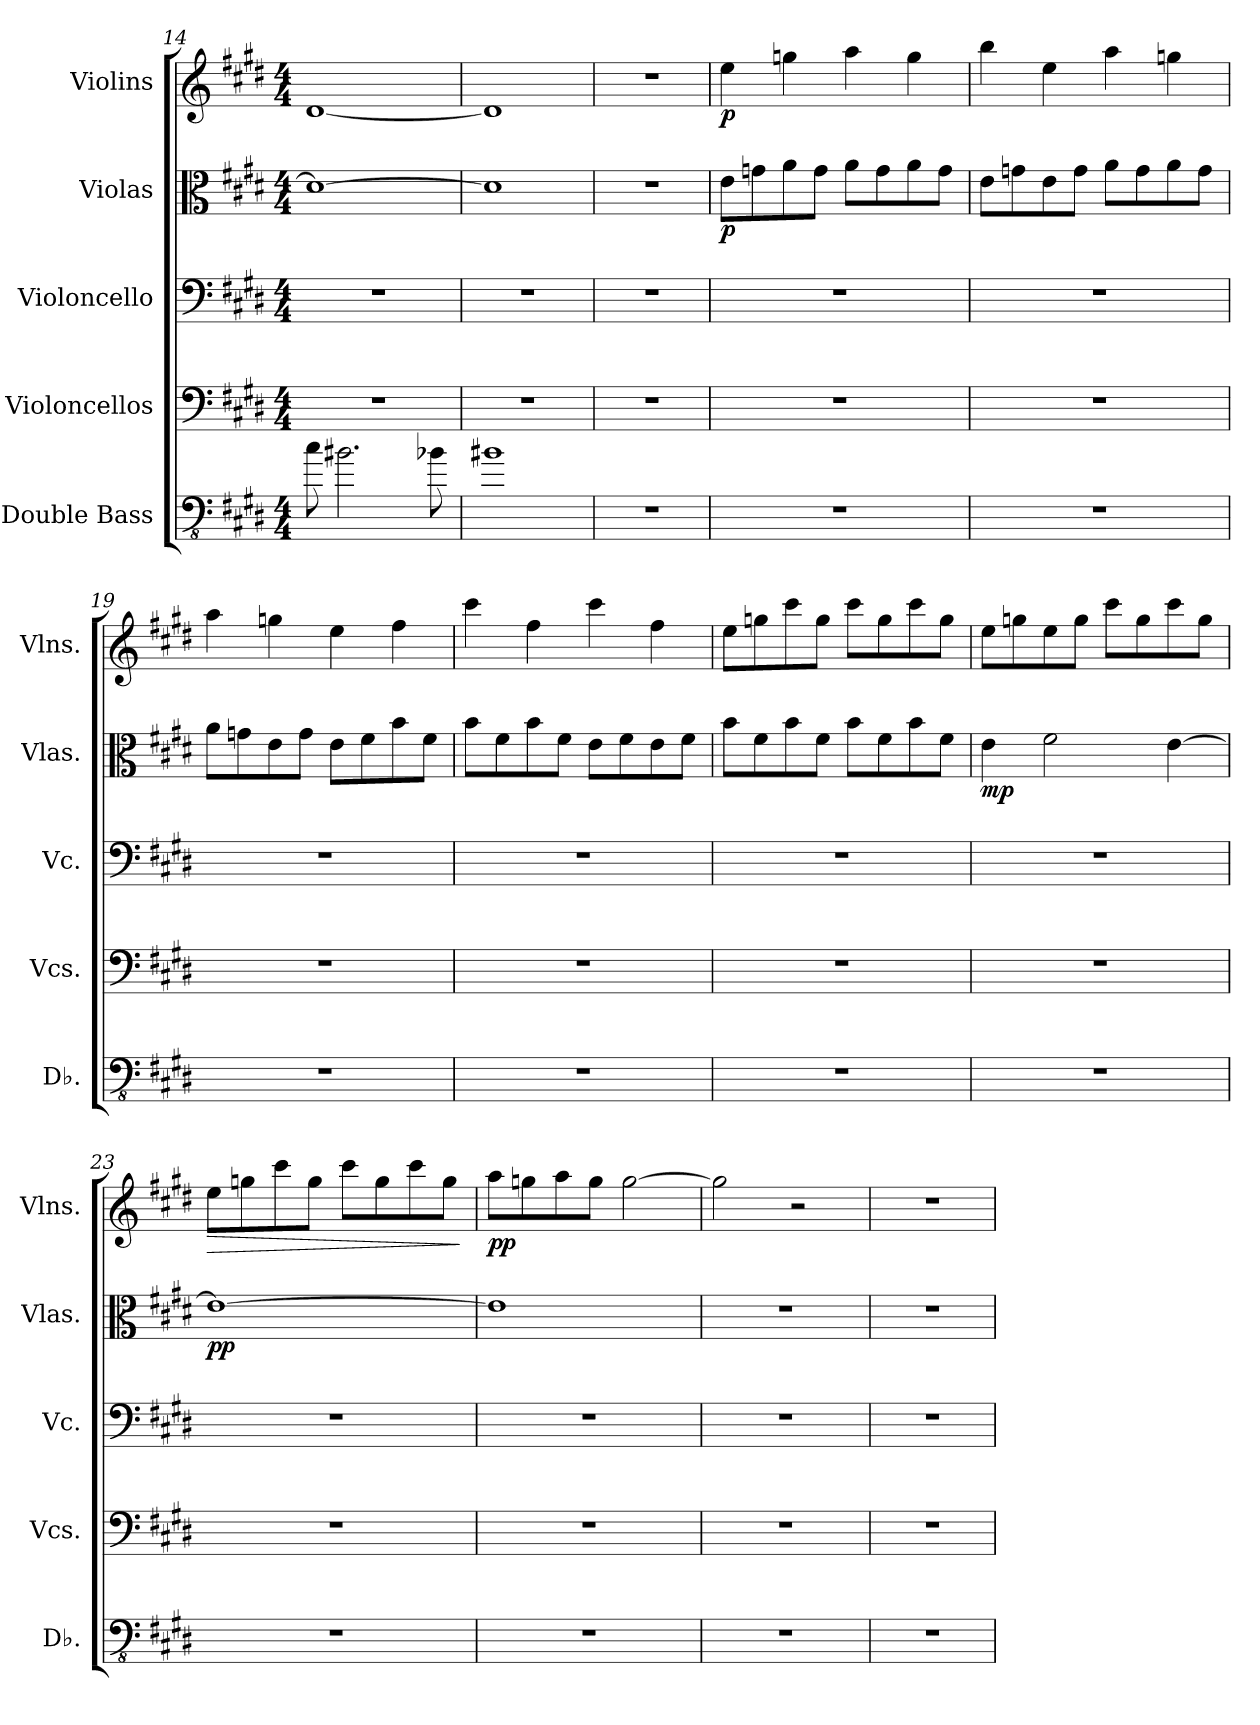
**kern	**kern	**kern	**kern	**dynam	**kern	**dynam
*part5	*part4	*part3	*part2	*part2	*part1	*part1
*staff5	*staff4	*staff3	*staff2	*staff2	*staff1	*staff1
*I"Double Bass	*I"Violoncellos	*I"Violoncello	*I"Violas	*	*I"Violins	*
*I'Db.	*I'Vcs.	*I'Vc.	*I'Vlas.	*	*I'Vlns.	*
*clefFv4	*clefF4	*clefF4	*clefC3	*	*clefG2	*
*ITrd7c12	*	*	*	*	*	*
*k[f#c#g#d#]	*k[f#c#g#d#]	*k[f#c#g#d#]	*k[f#c#g#d#]	*	*k[f#c#g#d#]	*
*M4/4	*M4/4	*M4/4	*M4/4	*	*M4/4	*
=14	=14	=14	=14	=14	=14	=14
8C#\	1r	1r	1d#_	.	[1d#	.
2.BB#X\	.	.	.	.	.	.
8BB-X\	.	.	.	.	.	.
=15	=15	=15	=15	=15	=15	=15
1BB#X	1r	1r	1d#]	.	1d#]	.
=16	=16	=16	=16	=16	=16	=16
1r	1r	1r	1r	.	1r	.
=17	=17	=17	=17	=17	=17	=17
!	!	!	!	!LO:DY:b	!	!LO:DY:b
1r	1r	1r	8e\L	p	4ee\	p
.	.	.	8gn\	.	.	.
.	.	.	8a\	.	4ggn\	.
.	.	.	8g\J	.	.	.
.	.	.	8a\L	.	4aa\	.
.	.	.	8g\	.	.	.
.	.	.	8a\	.	4gg\	.
.	.	.	8g\J	.	.	.
!!LO:PB:g=z
=18	=18	=18	=18	=18	=18	=18
1r	1r	1r	8e\L	.	4bb\	.
.	.	.	8gn\	.	.	.
.	.	.	8e\	.	4ee\	.
.	.	.	8g\J	.	.	.
.	.	.	8a\L	.	4aa\	.
.	.	.	8g\	.	.	.
.	.	.	8a\	.	4ggn\	.
.	.	.	8g\J	.	.	.
=19	=19	=19	=19	=19	=19	=19
1r	1r	1r	8a\L	.	4aa\	.
.	.	.	8gn\	.	.	.
.	.	.	8e\	.	4ggn\	.
.	.	.	8g\J	.	.	.
.	.	.	8e\L	.	4ee\	.
.	.	.	8f#\	.	.	.
.	.	.	8b\	.	4ff#\	.
.	.	.	8f#\J	.	.	.
=20	=20	=20	=20	=20	=20	=20
1r	1r	1r	8b\L	.	4ccc#\	.
.	.	.	8f#\	.	.	.
.	.	.	8b\	.	4ff#\	.
.	.	.	8f#\J	.	.	.
.	.	.	8e\L	.	4ccc#\	.
.	.	.	8f#\	.	.	.
.	.	.	8e\	.	4ff#\	.
.	.	.	8f#\J	.	.	.
=21	=21	=21	=21	=21	=21	=21
1r	1r	1r	8b\L	.	8ee\L	.
.	.	.	8f#\	.	8ggn\	.
.	.	.	8b\	.	8ccc#\	.
.	.	.	8f#\J	.	8gg\J	.
.	.	.	8b\L	.	8ccc#\L	.
.	.	.	8f#\	.	8gg\	.
.	.	.	8b\	.	8ccc#\	.
.	.	.	8f#\J	.	8gg\J	.
!!LO:LB:g=z
=22	=22	=22	=22	=22	=22	=22
!	!	!	!	!LO:DY:b	!	!
1r	1r	1r	4e\	mp	8ee\L	.
.	.	.	.	.	8ggn\	.
.	.	.	2f#\	.	8ee\	.
.	.	.	.	.	8gg\J	.
.	.	.	.	.	8ccc#\L	.
.	.	.	.	.	8gg\	.
.	.	.	[4e\	.	8ccc#\	.
.	.	.	.	.	8gg\J	.
=23	=23	=23	=23	=23	=23	=23
!	!	!	!	!LO:DY:b	!	!LO:HP:b
1r	1r	1r	1e_	pp	8ee\L	>
.	.	.	.	.	8ggn\	.
.	.	.	.	.	8ccc#\	.
.	.	.	.	.	8gg\J	.
.	.	.	.	.	8ccc#\L	.
.	.	.	.	.	8gg\	.
.	.	.	.	.	8ccc#\	.
.	.	.	.	.	8gg\J	.
.	.	.	.	.	.	]
=24	=24	=24	=24	=24	=24	=24
!	!	!	!	!	!	!LO:DY:b
1r	1r	1r	1e]	.	8aa\L	pp
.	.	.	.	.	8ggn\	.
.	.	.	.	.	8aa\	.
.	.	.	.	.	8gg\J	.
.	.	.	.	.	[2gg\	.
=25	=25	=25	=25	=25	=25	=25
1r	1r	1r	1r	.	2gg\]	.
.	.	.	.	.	2r	.
=26	=26	=26	=26	=26	=26	=26
1r	1r	1r	1r	.	1r	.
=	=	=	=	=	=	=
*-	*-	*-	*-	*-	*-	*-
